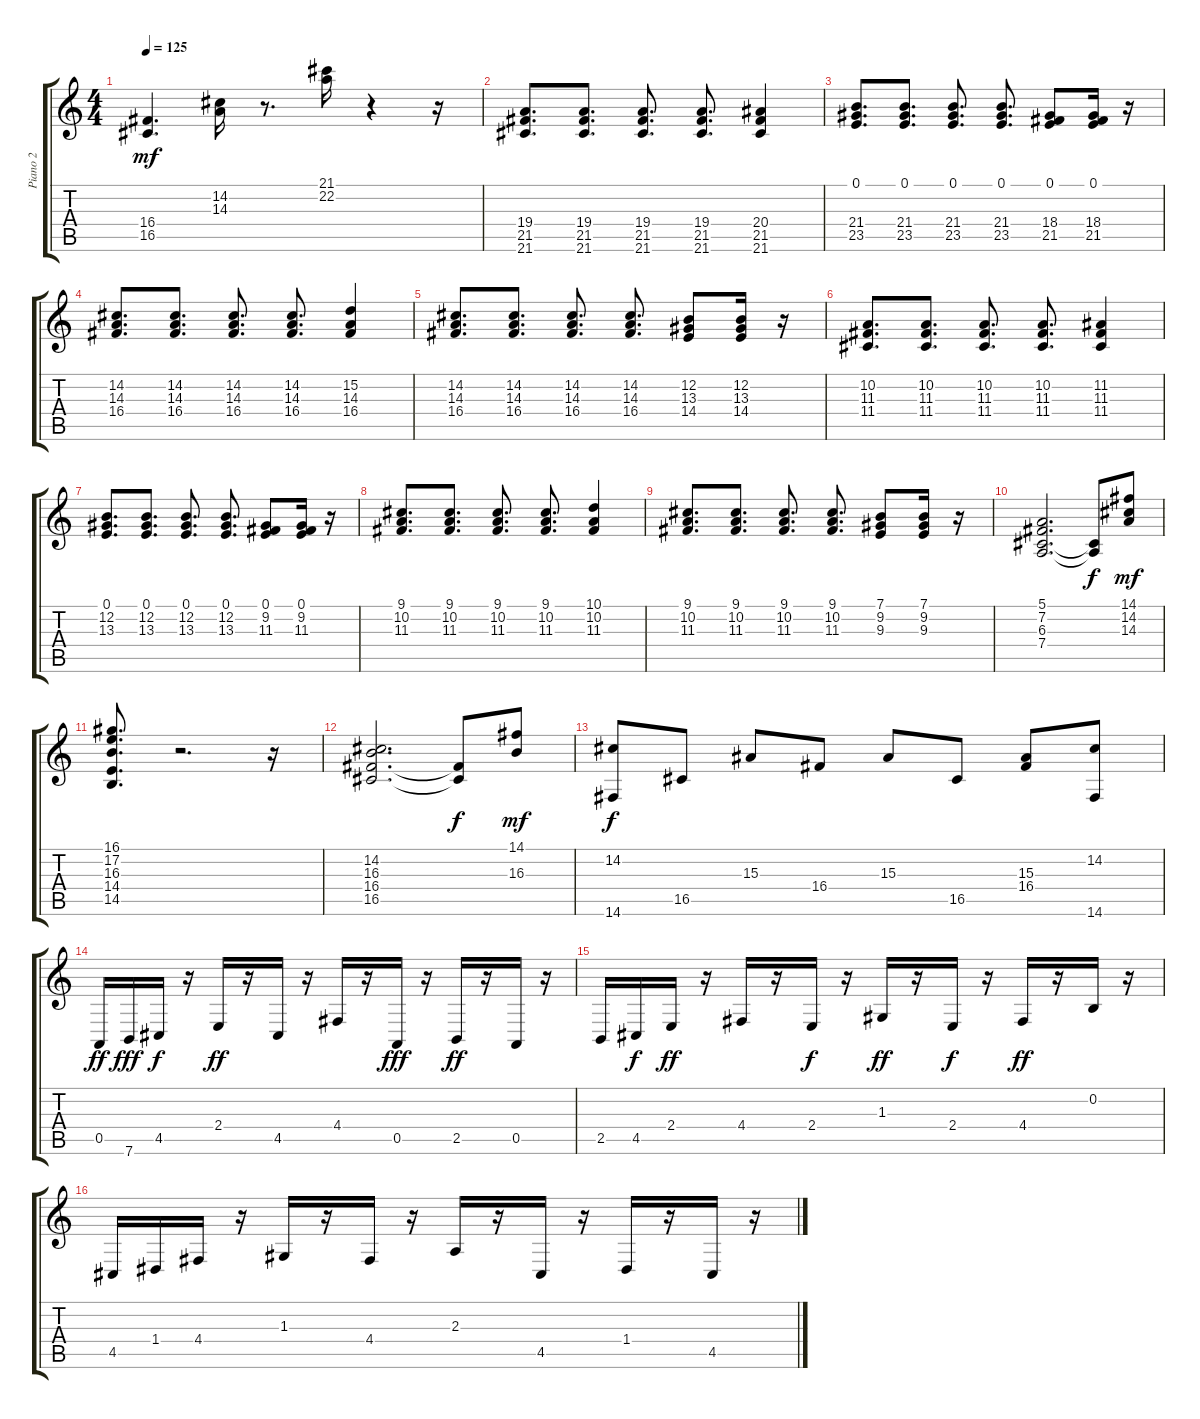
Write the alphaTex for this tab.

\track ("Piano 2" "Piano 2") {instrument pad1newage}
\staff {score tabs}
\tuning (E4 B3 G3 D3 A2 E2) {hide}
\ts (4 4)
\tempo 125
\clef g2
\ks c
(16.4 16.5).4{d dy mf} (14.2 14.3).16 r.8{d} (21.1 22.2).16 r.4 r.16 |
(19.4 21.5 21.6).8{d} (19.4 21.5 21.6).8{d} (19.4 21.5 21.6).8{d} (19.4 21.5 21.6).8{d} (20.4 21.5 21.6).4 |
(0.1 21.4 23.5).8{d} (0.1 21.4 23.5).8{d} (0.1 21.4 23.5).8{d} (0.1 21.4 23.5).8{d} (0.1 18.4 21.5).8 (0.1 18.4 21.5).16 r.16 |
(14.2 14.3 16.4).8{d} (14.2 14.3 16.4).8{d} (14.2 14.3 16.4).8{d} (14.2 14.3 16.4).8{d} (15.2 14.3 16.4).4 |
(14.2 14.3 16.4).8{d} (14.2 14.3 16.4).8{d} (14.2 14.3 16.4).8{d} (14.2 14.3 16.4).8{d} (12.2 13.3 14.4).8 (12.2 13.3 14.4).16 r.16 |
(10.2 11.3 11.4).8{d} (10.2 11.3 11.4).8{d} (10.2 11.3 11.4).8{d} (10.2 11.3 11.4).8{d} (11.2 11.3 11.4).4 |
(0.1 12.2 13.3).8{d} (0.1 12.2 13.3).8{d} (0.1 12.2 13.3).8{d} (0.1 12.2 13.3).8{d} (0.1 9.2 11.3).8 (0.1 9.2 11.3).16 r.16 |
(9.1 10.2 11.3).8{d} (9.1 10.2 11.3).8{d} (9.1 10.2 11.3).8{d} (9.1 10.2 11.3).8{d} (10.1 10.2 11.3).4 |
(9.1 10.2 11.3).8{d} (9.1 10.2 11.3).8{d} (9.1 10.2 11.3).8{d} (9.1 10.2 11.3).8{d} (7.1 9.2 9.3).8 (7.1 9.2 9.3).16 r.16 |
(5.1 7.2 6.3 7.4).2{d} (6.3{t} 7.4{t}).8{dy f} (14.1 14.2 14.3).8{dy mf} |
(16.1 17.2 16.3 14.4 14.5).8{d} r.2{d} r.16 |
(14.2 16.3 16.4 16.5).2{d} (16.4{t} 16.5{t}).8{dy f} (14.1 16.3).8{dy mf} |
(14.2 14.6).8{dy f} 16.5.8 15.3.8 16.4.8 15.3.8 16.5.8 (15.3 16.4).8 (14.2 14.6).8 |
0.5.16{dy ff instrument distortionguitar} 7.6.16{dy fff} 4.5.16{dy f} r.16 2.4.16{dy ff} r.16 4.5.16 r.16 4.4.16 r.16 0.5.16{dy fff} r.16 2.5.16{dy ff} r.16 0.5.16 r.16 |
2.5.16 4.5.16{dy f} 2.4.16{dy ff} r.16 4.4.16 r.16 2.4.16{dy f} r.16 1.3.16{dy ff} r.16 2.4.16{dy f} r.16 4.4.16{dy ff} r.16 0.2.16 r.16 |
4.5.16 1.4.16 4.4.16 r.16 1.3.16 r.16 4.4.16 r.16 2.3.16 r.16 4.5.16 r.16 1.4.16 r.16 4.5.16 r.16
